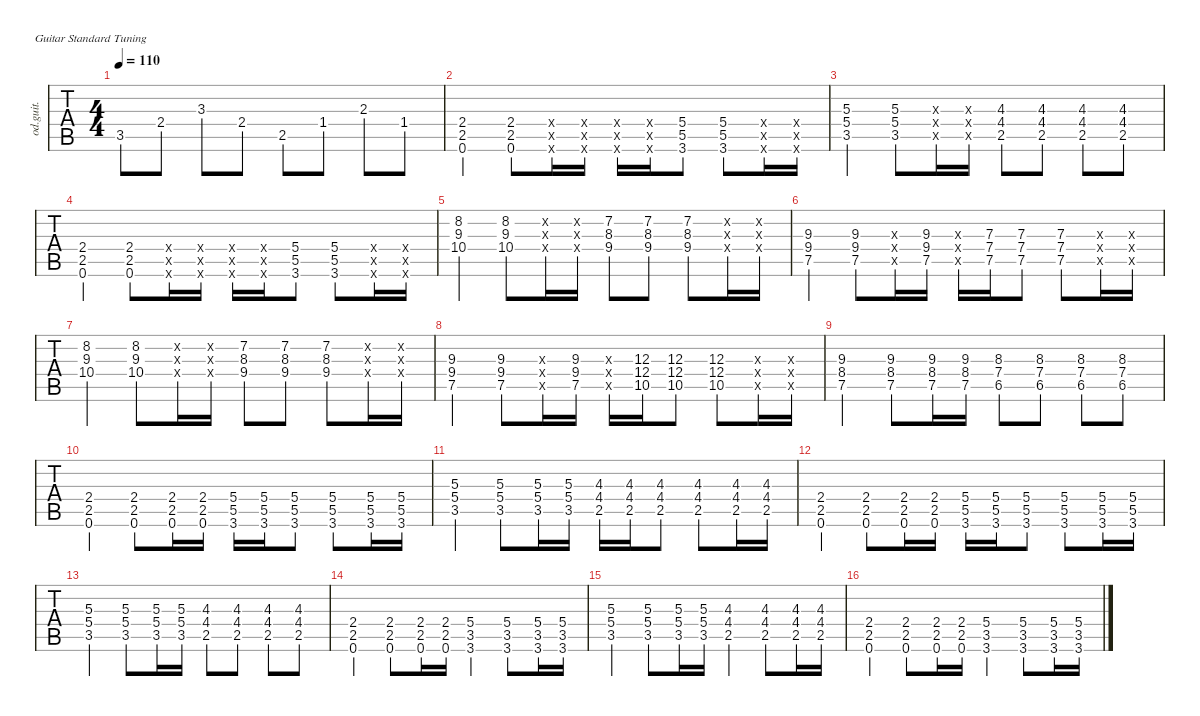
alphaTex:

\defaultSystemsLayout 4
\hideDynamics
\bracketExtendMode nobrackets
\track ("Overdriven Guitar" "od.guit.") {instrument overdrivenguitar}
\staff {tabs}
\tuning (E4 B3 G3 D3 A2 E2)
\ts (4 4)
\tempo 110
\clef g2
\ks c
3.5.8{dy mf} 2.4.8 3.3{acc #}.8 2.4.8 2.5.8 1.4{acc #}.8 2.3.8 1.4{acc #}.8 |
(0.6 2.5 2.4).4 (0.6 2.5 2.4).8 (0.4{x} 0.5{x} 0.6{x}).16 (0.4{x} 0.5{x} 0.6{x}).16 (0.4{x} 0.5{x} 0.6{x}).16 (0.4{x} 0.5{x} 0.6{x}).16 (3.6 5.5 5.4).8 (3.6 5.5 5.4).8 (0.4{x} 0.5{x} 0.6{x}).16 (0.4{x} 0.5{x} 0.6{x}).16 |
(3.5 5.4 5.3).4 (3.5 5.4 5.3).8 (0.3{x} 0.4{x} 0.5{x}).16 (0.3{x} 0.4{x} 0.5{x}).16 (2.5 4.4{acc #} 4.3).8 (2.5 4.4{acc #} 4.3).8 (2.5 4.4{acc #} 4.3).8 (2.5 4.4{acc #} 4.3).8 |
(0.6 2.5 2.4).4 (0.6 2.5 2.4).8 (0.4{x} 0.5{x} 0.6{x}).16 (0.4{x} 0.5{x} 0.6{x}).16 (0.4{x} 0.5{x} 0.6{x}).16 (0.4{x} 0.5{x} 0.6{x}).16 (3.6 5.5 5.4).8 (3.6 5.5 5.4).8 (0.4{x} 0.5{x} 0.6{x}).16 (0.4{x} 0.5{x} 0.6{x}).16 |
(10.4 9.3 8.2).4 (10.4 9.3 8.2).8 (0.2{x} 0.3{x} 0.4{x}).16 (7.2{x acc #} 0.3{x} 0.4{x}).16 (9.4 8.3{acc #} 7.2{acc #}).8 (9.4 8.3{acc #} 7.2{acc #}).8 (9.4 8.3{acc #} 7.2{acc #}).8 (0.2{x} 0.3{x} 0.4{x}).16 (0.2{x} 0.3{x} 0.4{x}).16 |
(7.5 9.4 9.3).4 (7.5 9.4 9.3).8 (0.3{x} 0.4{x} 0.5{x}).16 (7.5 9.4 9.3).16 (0.5{x} 0.4{x} 0.3{x}).16 (7.5 7.4 7.3).16 (7.5 7.4 7.3).8 (7.5 7.4 7.3).8 (0.3{x} 0.4{x} 0.5{x}).16 (0.3{x} 0.4{x} 0.5{x}).16 |
(10.4 9.3 8.2).4 (10.4 9.3 8.2).8 (0.2{x} 0.3{x} 0.4{x}).16 (7.2{x acc #} 0.3{x} 0.4{x}).16 (9.4 8.3{acc #} 7.2{acc #}).8 (9.4 8.3{acc #} 7.2{acc #}).8 (9.4 8.3{acc #} 7.2{acc #}).8 (0.2{x} 0.3{x} 0.4{x}).16 (0.2{x} 0.3{x} 0.4{x}).16 |
(7.5 9.4 9.3).4 (7.5 9.4 9.3).8 (0.3{x} 0.4{x} 0.5{x}).16 (7.5 9.4 9.3).16 (0.5{x} 0.4{x} 0.3{x}).16 (10.5 12.4 12.3).16 (10.5 12.4 12.3).8 (10.5 12.4 12.3).8 (0.3{x} 0.4{x} 0.5{x}).16 (0.3{x} 0.4{x} 0.5{x}).16 |
(7.5 8.4{acc #} 9.3).4 (7.5 8.4{acc #} 9.3).8 (7.5 8.4{acc #} 9.3).16 (7.5 8.4{acc #} 9.3).16 (6.5{acc #} 7.4 8.3{acc #}).8 (6.5{acc #} 7.4 8.3{acc #}).8 (6.5{acc #} 7.4 8.3{acc #}).8 (6.5{acc #} 7.4 8.3{acc #}).8 |
(0.6 2.5 2.4).4 (0.6 2.5 2.4).8 (0.6 2.5 2.4).16 (0.6 2.5 2.4).16 (5.4 5.5 3.6).16 (5.4 5.5 3.6).16 (5.4 5.5 3.6).8 (5.4 5.5 3.6).8 (5.4 5.5 3.6).16 (5.4 5.5 3.6).16 |
(3.5 5.4 5.3).4 (3.5 5.4 5.3).8 (3.5 5.4 5.3).16 (3.5 5.4 5.3).16 (4.3 4.4{acc #} 2.5).16 (4.3 4.4{acc #} 2.5).16 (4.3 4.4{acc #} 2.5).8 (4.3 4.4{acc #} 2.5).8 (4.3 4.4{acc #} 2.5).16 (4.3 4.4{acc #} 2.5).16 |
(0.6 2.5 2.4).4 (0.6 2.5 2.4).8 (0.6 2.5 2.4).16 (0.6 2.5 2.4).16 (5.4 5.5 3.6).16 (5.4 5.5 3.6).16 (5.4 5.5 3.6).8 (5.4 5.5 3.6).8 (5.4 5.5 3.6).16 (5.4 5.5 3.6).16 |
(3.5 5.4 5.3).4 (3.5 5.4 5.3).8 (3.5 5.4 5.3).16 (3.5 5.4 5.3).16 (4.3 4.4{acc #} 2.5).8 (4.3 4.4{acc #} 2.5).8 (4.3 4.4{acc #} 2.5).8 (4.3 4.4{acc #} 2.5).8 |
(2.5 2.4 0.6).4 (2.5 2.4 0.6).8 (2.5 2.4 0.6).16 (2.5 2.4 0.6).16 (5.4 3.5 3.6).4 (5.4 3.5 3.6).8 (5.4 3.5 3.6).16 (5.4 3.5 3.6).16 |
(3.5 5.4 5.3).4 (3.5 5.4 5.3).8 (3.5 5.4 5.3).16 (3.5 5.4 5.3).16 (4.3 4.4{acc #} 2.5).4 (4.3 4.4{acc #} 2.5).8 (4.3 4.4{acc #} 2.5).16 (4.3 4.4{acc #} 2.5).16 |
(2.5 2.4 0.6).4 (2.5 2.4 0.6).8 (2.5 2.4 0.6).16 (2.5 2.4 0.6).16 (5.4 3.5 3.6).4 (5.4 3.5 3.6).8 (5.4 3.5 3.6).16 (5.4 3.5 3.6).16
